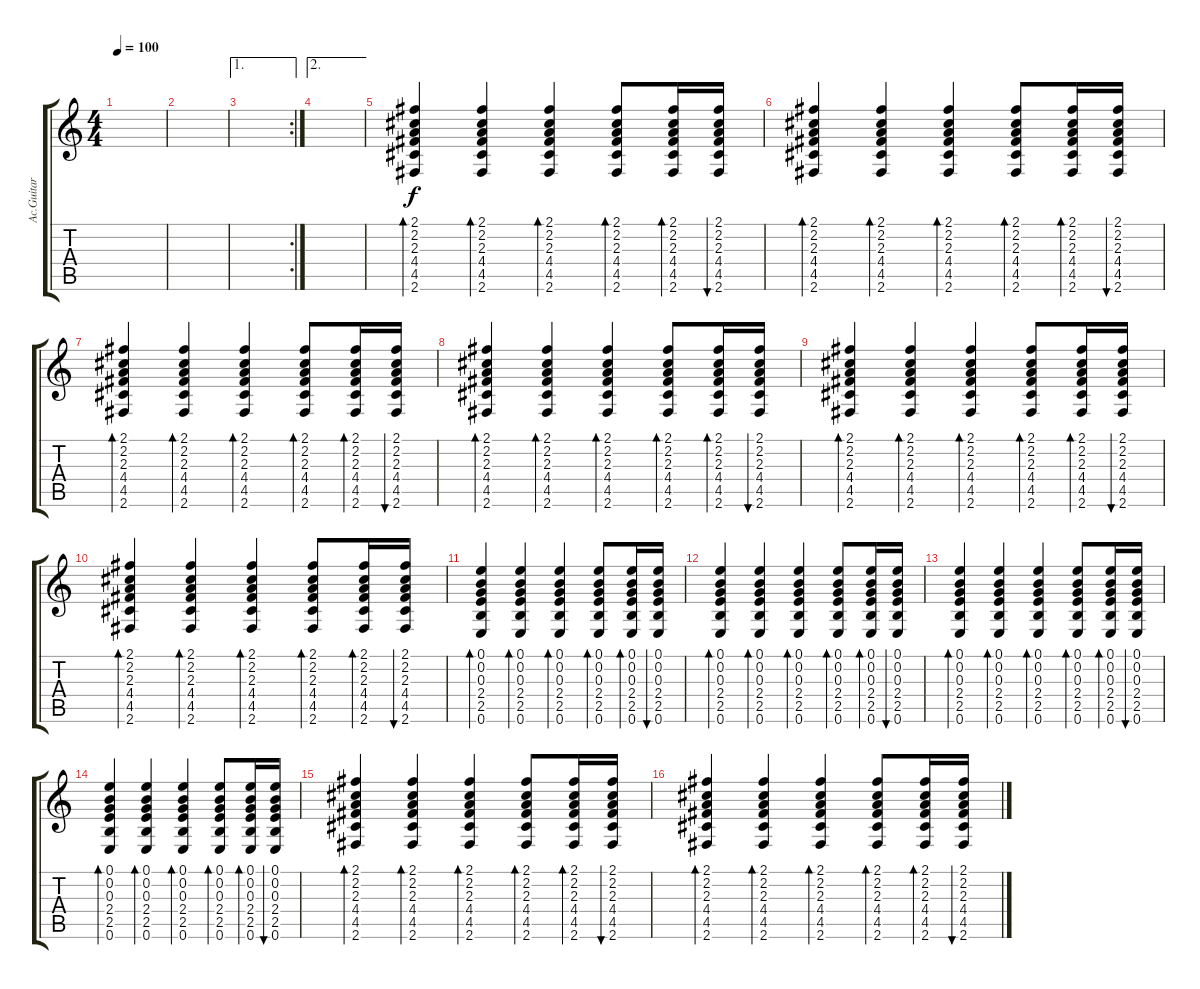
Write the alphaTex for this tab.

\track ("Ac.Guitar" "Ac.Guitar") {instrument acousticguitarsteel}
\staff {score tabs}
\tuning (E4 B3 G3 D3 A2 E2) {hide}
\ts (4 4)
\tempo 100
\clef g2
\ks c
|
|
\ae 1
\rc 2
|
\ae 2
|
(2.1 2.2 2.3 4.4 4.5 2.6).4{bd 30} (2.1 2.2 2.3 4.4 4.5 2.6).4{bd 30} (2.1 2.2 2.3 4.4 4.5 2.6).4{bd 30} (2.1 2.2 2.3 4.4 4.5 2.6).8{bd 30} (2.1 2.2 2.3 4.4 4.5 2.6).16{bd 30} (2.1 2.2 2.3 4.4 4.5 2.6).16{bu 30} |
(2.1 2.2 2.3 4.4 4.5 2.6).4{bd 30} (2.1 2.2 2.3 4.4 4.5 2.6).4{bd 30} (2.1 2.2 2.3 4.4 4.5 2.6).4{bd 30} (2.1 2.2 2.3 4.4 4.5 2.6).8{bd 30} (2.1 2.2 2.3 4.4 4.5 2.6).16{bd 30} (2.1 2.2 2.3 4.4 4.5 2.6).16{bu 30} |
(2.1 2.2 2.3 4.4 4.5 2.6).4{bd 30} (2.1 2.2 2.3 4.4 4.5 2.6).4{bd 30} (2.1 2.2 2.3 4.4 4.5 2.6).4{bd 30} (2.1 2.2 2.3 4.4 4.5 2.6).8{bd 30} (2.1 2.2 2.3 4.4 4.5 2.6).16{bd 30} (2.1 2.2 2.3 4.4 4.5 2.6).16{bu 30} |
(2.1 2.2 2.3 4.4 4.5 2.6).4{bd 30} (2.1 2.2 2.3 4.4 4.5 2.6).4{bd 30} (2.1 2.2 2.3 4.4 4.5 2.6).4{bd 30} (2.1 2.2 2.3 4.4 4.5 2.6).8{bd 30} (2.1 2.2 2.3 4.4 4.5 2.6).16{bd 30} (2.1 2.2 2.3 4.4 4.5 2.6).16{bu 30} |
(2.1 2.2 2.3 4.4 4.5 2.6).4{bd 30} (2.1 2.2 2.3 4.4 4.5 2.6).4{bd 30} (2.1 2.2 2.3 4.4 4.5 2.6).4{bd 30} (2.1 2.2 2.3 4.4 4.5 2.6).8{bd 30} (2.1 2.2 2.3 4.4 4.5 2.6).16{bd 30} (2.1 2.2 2.3 4.4 4.5 2.6).16{bu 30} |
(2.1 2.2 2.3 4.4 4.5 2.6).4{bd 30} (2.1 2.2 2.3 4.4 4.5 2.6).4{bd 30} (2.1 2.2 2.3 4.4 4.5 2.6).4{bd 30} (2.1 2.2 2.3 4.4 4.5 2.6).8{bd 30} (2.1 2.2 2.3 4.4 4.5 2.6).16{bd 30} (2.1 2.2 2.3 4.4 4.5 2.6).16{bu 30} |
(0.1 0.2 0.3 2.4 2.5 0.6).4{bd 30} (0.1 0.2 0.3 2.4 2.5 0.6).4{bd 30} (0.1 0.2 0.3 2.4 2.5 0.6).4{bd 30} (0.1 0.2 0.3 2.4 2.5 0.6).8{bd 30} (0.1 0.2 0.3 2.4 2.5 0.6).16{bd 30} (0.1 0.2 0.3 2.4 2.5 0.6).16{bu 30} |
(0.1 0.2 0.3 2.4 2.5 0.6).4{bd 30} (0.1 0.2 0.3 2.4 2.5 0.6).4{bd 30} (0.1 0.2 0.3 2.4 2.5 0.6).4{bd 30} (0.1 0.2 0.3 2.4 2.5 0.6).8{bd 30} (0.1 0.2 0.3 2.4 2.5 0.6).16{bd 30} (0.1 0.2 0.3 2.4 2.5 0.6).16{bu 30} |
(0.1 0.2 0.3 2.4 2.5 0.6).4{bd 30} (0.1 0.2 0.3 2.4 2.5 0.6).4{bd 30} (0.1 0.2 0.3 2.4 2.5 0.6).4{bd 30} (0.1 0.2 0.3 2.4 2.5 0.6).8{bd 30} (0.1 0.2 0.3 2.4 2.5 0.6).16{bd 30} (0.1 0.2 0.3 2.4 2.5 0.6).16{bu 30} |
(0.1 0.2 0.3 2.4 2.5 0.6).4{bd 30} (0.1 0.2 0.3 2.4 2.5 0.6).4{bd 30} (0.1 0.2 0.3 2.4 2.5 0.6).4{bd 30} (0.1 0.2 0.3 2.4 2.5 0.6).8{bd 30} (0.1 0.2 0.3 2.4 2.5 0.6).16{bd 30} (0.1 0.2 0.3 2.4 2.5 0.6).16{bu 30} |
(2.1 2.2 2.3 4.4 4.5 2.6).4{bd 30} (2.1 2.2 2.3 4.4 4.5 2.6).4{bd 30} (2.1 2.2 2.3 4.4 4.5 2.6).4{bd 30} (2.1 2.2 2.3 4.4 4.5 2.6).8{bd 30} (2.1 2.2 2.3 4.4 4.5 2.6).16{bd 30} (2.1 2.2 2.3 4.4 4.5 2.6).16{bu 30} |
(2.1 2.2 2.3 4.4 4.5 2.6).4{bd 30} (2.1 2.2 2.3 4.4 4.5 2.6).4{bd 30} (2.1 2.2 2.3 4.4 4.5 2.6).4{bd 30} (2.1 2.2 2.3 4.4 4.5 2.6).8{bd 30} (2.1 2.2 2.3 4.4 4.5 2.6).16{bd 30} (2.1 2.2 2.3 4.4 4.5 2.6).16{bu 30}
